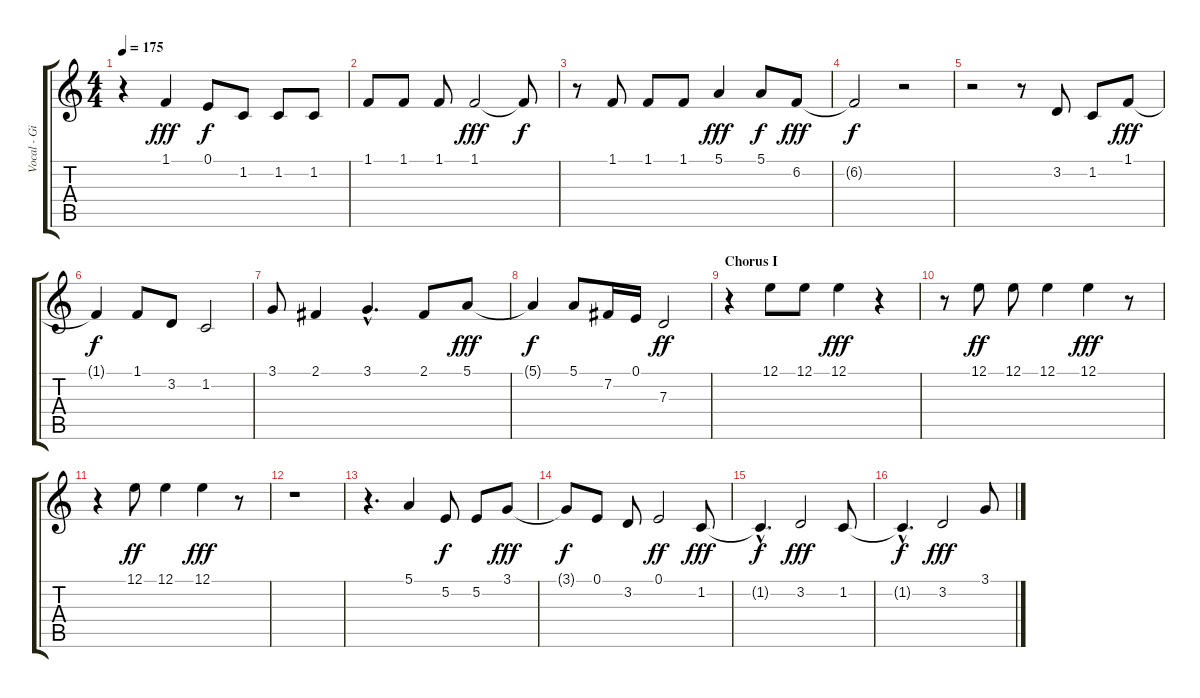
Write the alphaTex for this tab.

\track ("Vocal - Gillan" "Vocal - Gi") {instrument voiceoohs}
\staff {score tabs}
\tuning (E4 B3 G3 D3 A2 E2) {hide}
\ts (4 4)
\tempo 175
\clef g2
\ks c
r.4{dy fff} 1.1.4 0.1.8{dy f} 1.2.8 1.2.8 1.2.8 |
1.1.8 1.1.8 1.1.8 1.1.2{dy fff} 1.1{t}.8{dy f} |
r.8 1.1.8 1.1.8 1.1.8 5.1.4{dy fff} 5.1.8{dy f} 6.2.8{dy fff} |
6.2{t}.2{dy f} r.2 |
r.2 r.8 3.2.8 1.2.8 1.1.8{dy fff} |
1.1{t}.4{dy f} 1.1.8 3.2.8 1.2.2 |
3.1.8 2.1.4 3.1{hac}.4{d} 2.1.8 5.1.8{dy fff} |
5.1{t}.4{dy f} 5.1.8 7.2.16 0.1.16 7.3.2{dy ff} |
\section ("" "Chorus I")
r.4 12.1.8 12.1.8 12.1.4{dy fff} r.4 |
r.8 12.1.8{dy ff} 12.1.8 12.1.4 12.1.4{dy fff} r.8 |
r.4 12.1.8{dy ff} 12.1.4 12.1.4{dy fff} r.8 |
r.1 |
r.4{d} 5.1.4 5.2.8{dy f} 5.2.8 3.1.8{dy fff} |
3.1{t}.8{dy f} 0.1.8 3.2.8 0.1.2{dy ff} 1.2.8{dy fff} |
1.2{hac t}.4{d dy f} 3.2.2{dy fff} 1.2.8 |
1.2{hac t}.4{d dy f} 3.2.2{dy fff} 3.1.8
